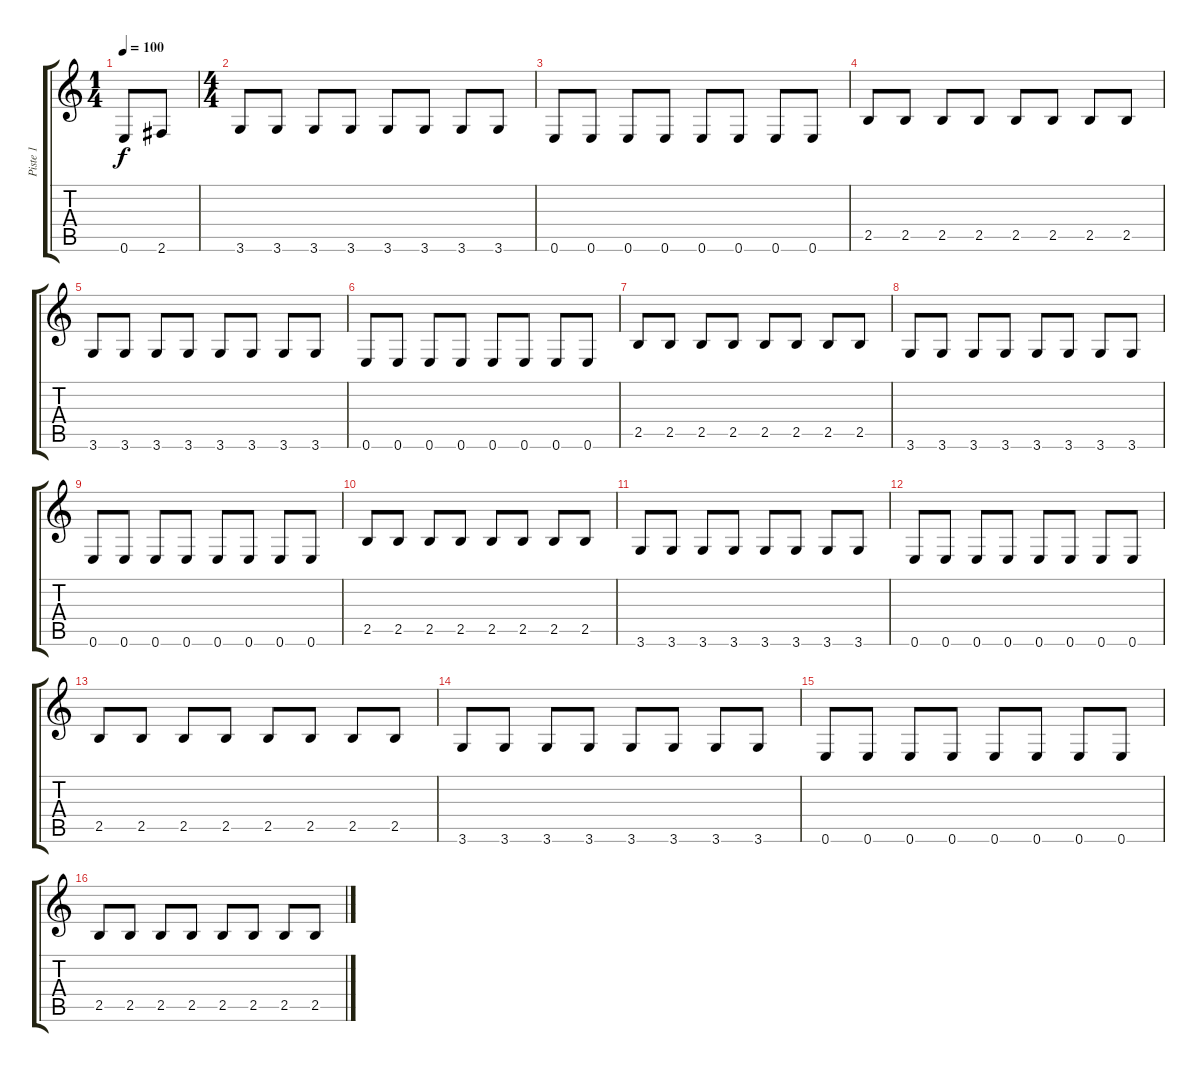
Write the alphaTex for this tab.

\track ("Piste 1" "Piste 1") {instrument electricbassfinger}
\staff {score tabs}
\tuning (E4 B3 G3 D3 A2 E2) {hide}
\ts (1 4)
\tempo 100
\clef g2
\ks c
0.6.8{dy f} 2.6.8 |
\ts (4 4)
3.6.8 3.6.8 3.6.8 3.6.8 3.6.8 3.6.8 3.6.8 3.6.8 |
0.6.8 0.6.8 0.6.8 0.6.8 0.6.8 0.6.8 0.6.8 0.6.8 |
2.5.8 2.5.8 2.5.8 2.5.8 2.5.8 2.5.8 2.5.8 2.5.8 |
3.6.8 3.6.8 3.6.8 3.6.8 3.6.8 3.6.8 3.6.8 3.6.8 |
0.6.8 0.6.8 0.6.8 0.6.8 0.6.8 0.6.8 0.6.8 0.6.8 |
2.5.8 2.5.8 2.5.8 2.5.8 2.5.8 2.5.8 2.5.8 2.5.8 |
3.6.8 3.6.8 3.6.8 3.6.8 3.6.8 3.6.8 3.6.8 3.6.8 |
0.6.8 0.6.8 0.6.8 0.6.8 0.6.8 0.6.8 0.6.8 0.6.8 |
2.5.8 2.5.8 2.5.8 2.5.8 2.5.8 2.5.8 2.5.8 2.5.8 |
3.6.8 3.6.8 3.6.8 3.6.8 3.6.8 3.6.8 3.6.8 3.6.8 |
0.6.8 0.6.8 0.6.8 0.6.8 0.6.8 0.6.8 0.6.8 0.6.8 |
2.5.8 2.5.8 2.5.8 2.5.8 2.5.8 2.5.8 2.5.8 2.5.8 |
3.6.8 3.6.8 3.6.8 3.6.8 3.6.8 3.6.8 3.6.8 3.6.8 |
0.6.8 0.6.8 0.6.8 0.6.8 0.6.8 0.6.8 0.6.8 0.6.8 |
2.5.8 2.5.8 2.5.8 2.5.8 2.5.8 2.5.8 2.5.8 2.5.8
